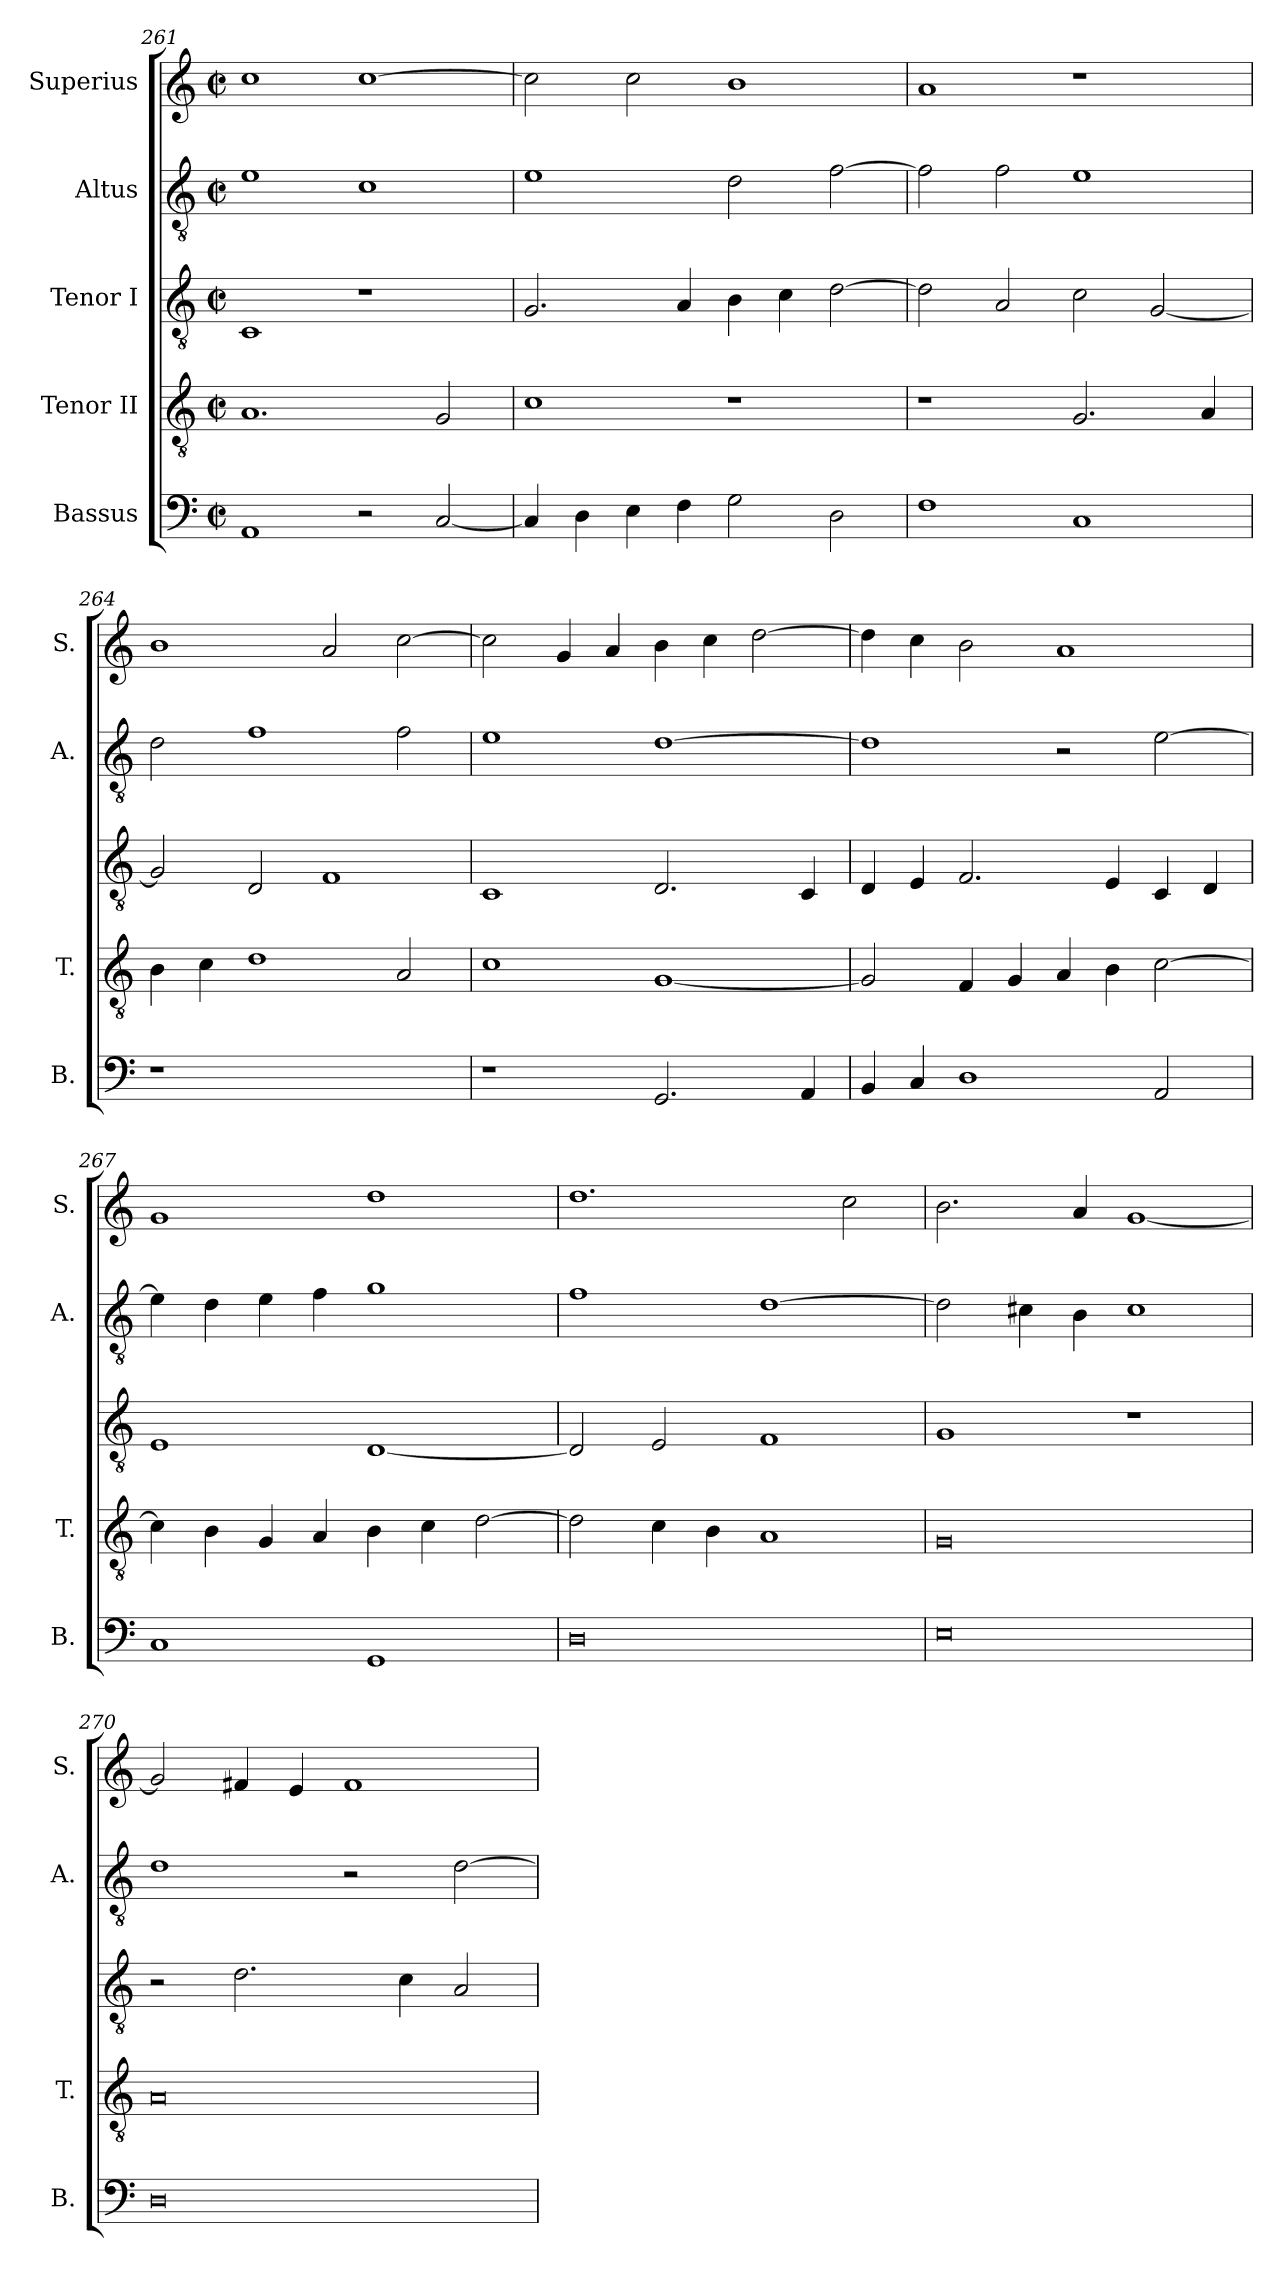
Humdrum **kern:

**kern	**kern	**kern	**kern	**kern
*part5	*part4	*part3	*part2	*part1
*staff5	*staff4	*staff3	*staff2	*staff1
*I"Bassus	*I"Tenor II	*I"Tenor I	*I"Altus	*I"Superius
*I'B.	*I'T.	*	*I'A.	*I'S.
*clefF4	*clefGv2	*clefGv2	*clefGv2	*clefG2
*	*ITrd7c12	*ITrd7c12	*ITrd7c12	*
*k[]	*k[]	*k[]	*k[]	*k[]
*C:	*C:	*C:	*C:	*C:
*M2/2	*M2/2	*M2/2	*M2/2	*M2/2
*met(c|)	*met(c|)	*met(c|)	*met(c|)	*met(c|)
=261	=261	=261	=261	=261
1AAi	1.AAi	1CCi	1Ei	1cci
2r	.	1r	1Ci	[>1cci
[<2Ci/	2GGi/	.	.	.
=262	=262	=262	=262	=262
4Ci/]	1Ci	2.GGi/	1Ei	2cci\]
4Di\	.	.	.	.
4Ei\	.	.	.	2cci\
4Fi\	.	4AAi/	.	.
2Gi\	1r	4BBi\	2Di\	1bi
.	.	4Ci\	.	.
2Di\	.	[>2Di\	[>2Fi\	.
!!LO:LB:g=z
=263	=263	=263	=263	=263
1Fi	1r	2Di\]	2Fi\]	1ai
.	.	2AAi/	2Fi\	.
1Ci	2.GGi/	2Ci\	1Ei	1r
.	.	[<2GGi/	.	.
.	4AAi/	.	.	.
=264	=264	=264	=264	=264
!LO:N:vis=1	!	!	!	!
1r	4BBi\	2GGi/]	2Di\	1bi
.	4Ci\	.	.	.
.	1Di	2DDi/	1Fi	.
1ryy	.	1FFi	.	2ai/
.	2AAi/	.	2Fi\	[>2cci\
=265	=265	=265	=265	=265
1r	1Ci	1CCi	1Ei	2cci\]
.	.	.	.	4gi/
.	.	.	.	4ai/
2.GGi/	[<1GGi	2.DDi/	[>1Di	4bi\
.	.	.	.	4cci\
.	.	.	.	[>2ddi\
4AAi/	.	4CCi/	.	.
=266	=266	=266	=266	=266
4BBi/	2GGi/]	4DDi/	1Di]	4ddi\]
4Ci/	.	4EEi/	.	4cci\
1Di	4FFi/	2.FFi/	.	2bi\
.	4GGi/	.	.	.
.	4AAi/	.	2r	1ai
.	4BBi\	4EEi/	.	.
2AAi/	[>2Ci\	4CCi/	[>2Ei\	.
.	.	4DDi/	.	.
!!LO:PB:g=z
=267	=267	=267	=267	=267
1Ci	4Ci\]	1EEi	4Ei\]	1gi
.	4BBi\	.	4Di\	.
.	4GGi/	.	4Ei\	.
.	4AAi/	.	4Fi\	.
1GGi	4BBi\	[<1DDi	1Gi	1ddi
.	4Ci\	.	.	.
.	[>2Di\	.	.	.
=268	=268	=268	=268	=268
0Di	2Di\]	2DDi/]	1Fi	1.ddi
.	4Ci\	2EEi/	.	.
.	4BBi\	.	.	.
.	1AAi	1FFi	[>1Di	.
.	.	.	.	2cci\
=269	=269	=269	=269	=269
0Ei	0GGi	1GGi	2Di\]	2.bi\
.	.	.	4C#Xi\	.
.	.	.	4BBi\	4ai/
.	.	1r	1C#i	[<1gi
!!LO:LB:g=z
=270	=270	=270	=270	=270
0Di	0AAi	2r	1Di	2gi/]
.	.	2.Di\	.	4f#Xi/
.	.	.	.	4ei/
.	.	.	2r	1f#i
.	.	4Ci\	.	.
.	.	2AAi/	[>2Di\	.
=	=	=	=	=
*-	*-	*-	*-	*-
